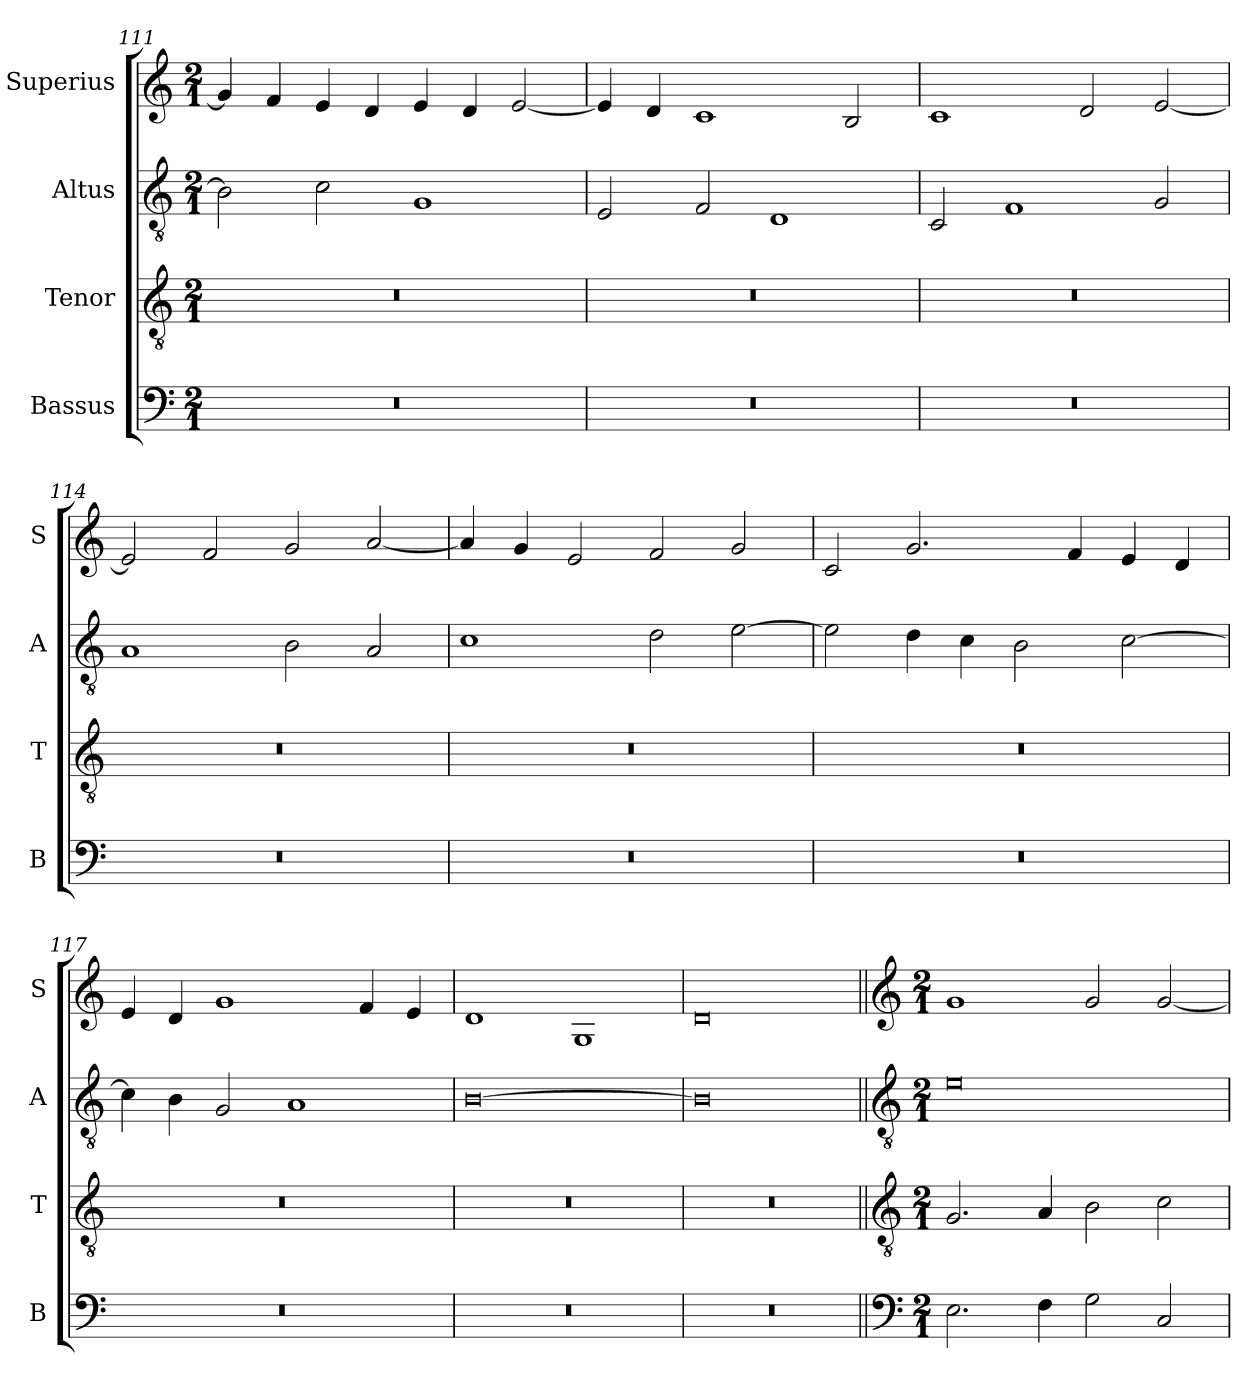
**kern	**kern	**kern	**kern
*part4	*part3	*part2	*part1
*staff4	*staff3	*staff2	*staff1
*I"Bassus	*I"Tenor	*I"Altus	*I"Superius
*I'B	*I'T	*I'A	*I'S
*clefF4	*clefGv2	*clefGv2	*clefG2
*k[]	*k[]	*k[]	*k[]
*M2/1	*M2/1	*M2/1	*M2/1
=111	=111	=111	=111
0r	0r	2B\]	4g/]
.	.	.	4f/
.	.	2c\	4e/
.	.	.	4d/
.	.	1G	4e/
.	.	.	4d/
.	.	.	[2e/
=112	=112	=112	=112
0r	0r	2E/	4e/]
.	.	.	4d/
.	.	2F/	1c
.	.	1D	.
.	.	.	2B/
=113	=113	=113	=113
0r	0r	2C/	1c
.	.	1F	.
.	.	.	2d/
.	.	2G/	[2e/
=114	=114	=114	=114
0r	0r	1A	2e/]
.	.	.	2f/
.	.	2B\	2g/
.	.	2A/	[2a/
=115	=115	=115	=115
0r	0r	1c	4a/]
.	.	.	4g/
.	.	.	2e/
.	.	2d\	2f/
.	.	[2e\	2g/
=116	=116	=116	=116
0r	0r	2e\]	2c/
.	.	4d\	2.g/
.	.	4c\	.
.	.	2B\	.
.	.	.	4f/
.	.	[2c\	4e/
.	.	.	4d/
=117	=117	=117	=117
0r	0r	4c\]	4e/
.	.	4B\	4d/
.	.	2G/	1g
.	.	1A	.
.	.	.	4f/
.	.	.	4e/
=118	=118	=118	=118
0r	0r	[0B	1d
.	.	.	1G
=119	=119	=119	=119
0r	0r	0B]	0d
!!LO:LB:g=z
=120||	=120||	=120||	=120||
*clefF4	*clefGv2	*clefGv2	*clefG2
*k[]	*k[]	*k[]	*k[]
*M2/1	*M2/1	*M2/1	*M2/1
2.E\	2.G/	0e	1g
4F\	4A/	.	.
2G\	2B\	.	2g/
2C/	2c\	.	[2g/
=	=	=	=
*-	*-	*-	*-
